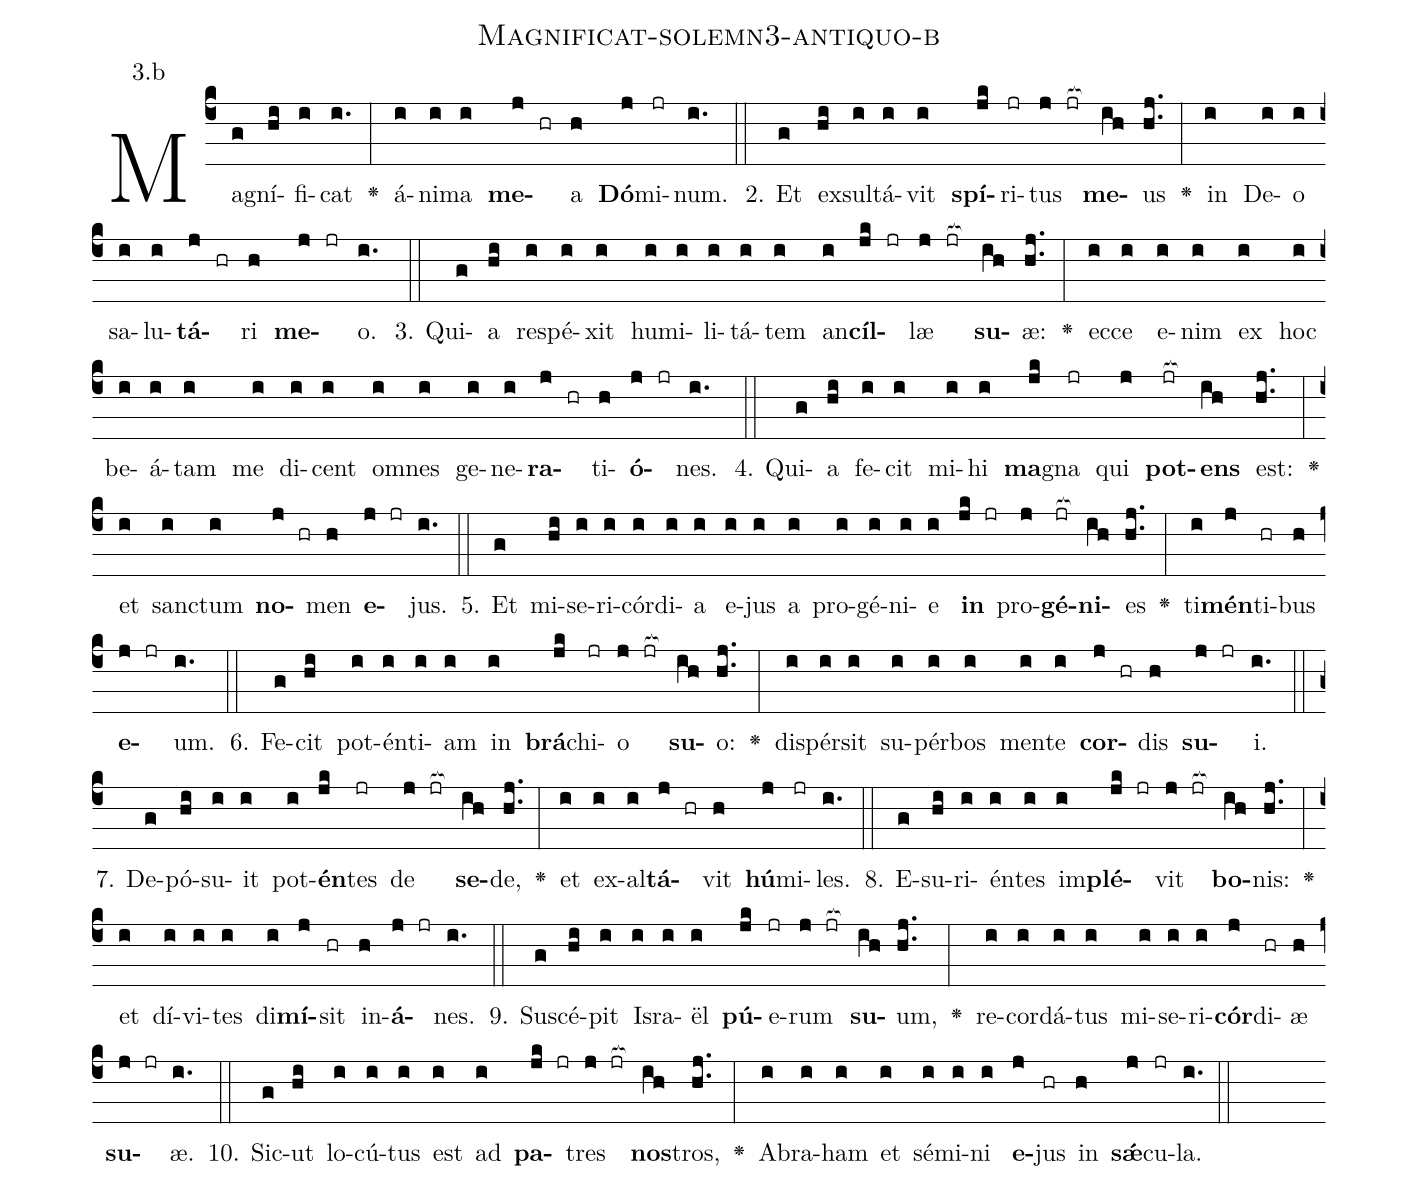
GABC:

name: Magnificat-solemn3-antiquo-b;
annotation: 3.b;
%%
(c4)Ma(g)gní(hi)fi(i)cat(i.) <v>\greheightstar</v>(:) á(i)ni(i)ma(i) <b>me</b>(j hr)a(h) <b>Dó</b>(j)mi(jr)num.(i.) (::)
2. Et(g) ex(hi)sul(i)tá(i)vit(i) <b>spí</b>(jk)ri(jr)tus(j jr[ocb:1{]) <b>me</b>(ih[ocb:0}])us(hj..) <v>\greheightstar</v>(:) in(i) De(i)o(i) sa(i)lu(i)<b>tá</b>(j hr)ri(h) <b>me</b>(j jr)o.(i.) (::)
3. Qui(g)a(hi) re(i)spé(i)xit(i) hu(i)mi(i)li(i)tá(i)tem(i) an(i)<b>cíl</b>(jk jr)læ(j jr[ocb:1{]) <b>su</b>(ih[ocb:0}])æ:(hj..) <v>\greheightstar</v>(:) ec(i)ce(i) e(i)nim(i) ex(i) hoc(i) be(i)á(i)tam(i) me(i) di(i)cent(i) om(i)nes(i) ge(i)ne(i)<b>ra</b>(j hr)ti(h)<b>ó</b>(j jr)nes.(i.) (::)
4. Qui(g)a(hi) fe(i)cit(i) mi(i)hi(i) <b>ma</b>(jk)gna(jr) qui(j) <b>pot</b>(jr[ocb:1{])<b>ens</b>(ih[ocb:0}]) est:(hj..) <v>\greheightstar</v>(:) et(i) sanc(i)tum(i) <b>no</b>(j hr)men(h) <b>e</b>(j jr)jus.(i.) (::)
5. Et(g) mi(hi)se(i)ri(i)cór(i)di(i)a(i) e(i)jus(i) a(i) pro(i)gé(i)ni(i)e(i) <b>in</b>(jk jr) pro(j)<b>gé</b>(jr[ocb:1{])<b>ni</b>(ih[ocb:0}])es(hj..) <v>\greheightstar</v>(:) ti(i)<b>mén</b>(j)ti(hr)bus(h) <b>e</b>(j jr)um.(i.) (::)
6. Fe(g)cit(hi) pot(i)én(i)ti(i)am(i) in(i) <b>brá</b>(jk)chi(jr)o(j jr[ocb:1{]) <b>su</b>(ih[ocb:0}])o:(hj..) <v>\greheightstar</v>(:) di(i)spér(i)sit(i) su(i)pér(i)bos(i) men(i)te(i) <b>cor</b>(j hr)dis(h) <b>su</b>(j jr)i.(i.) (::)
7. De(g)pó(hi)su(i)it(i) pot(i)<b>én</b>(jk)tes(jr) de(j jr[ocb:1{]) <b>se</b>(ih[ocb:0}])de,(hj..) <v>\greheightstar</v>(:) et(i) ex(i)al(i)<b>tá</b>(j hr)vit(h) <b>hú</b>(j)mi(jr)les.(i.) (::)
8. E(g)su(hi)ri(i)én(i)tes(i) im(i)<b>plé</b>(jk jr)vit(j jr[ocb:1{]) <b>bo</b>(ih[ocb:0}])nis:(hj..) <v>\greheightstar</v>(:) et(i) dí(i)vi(i)tes(i) di(i)<b>mí</b>(j)sit(hr) in(h)<b>á</b>(j jr)nes.(i.) (::)
9. Su(g)scé(hi)pit(i) Is(i)ra(i)ël(i) <b>pú</b>(jk)e(jr)rum(j jr[ocb:1{]) <b>su</b>(ih[ocb:0}])um,(hj..) <v>\greheightstar</v>(:) re(i)cor(i)dá(i)tus(i) mi(i)se(i)ri(i)<b>cór</b>(j)di(hr)æ(h) <b>su</b>(j jr)æ.(i.) (::)
10. Sic(g)ut(hi) lo(i)cú(i)tus(i) est(i) ad(i) <b>pa</b>(jk jr)tres(j jr[ocb:1{]) <b>nos</b>(ih[ocb:0}])tros,(hj..) <v>\greheightstar</v>(:) A(i)bra(i)ham(i) et(i) sé(i)mi(i)ni(i) <b>e</b>(j)jus(hr) in(h) <b>sǽ</b>(j)cu(jr)la.(i.) (::)
